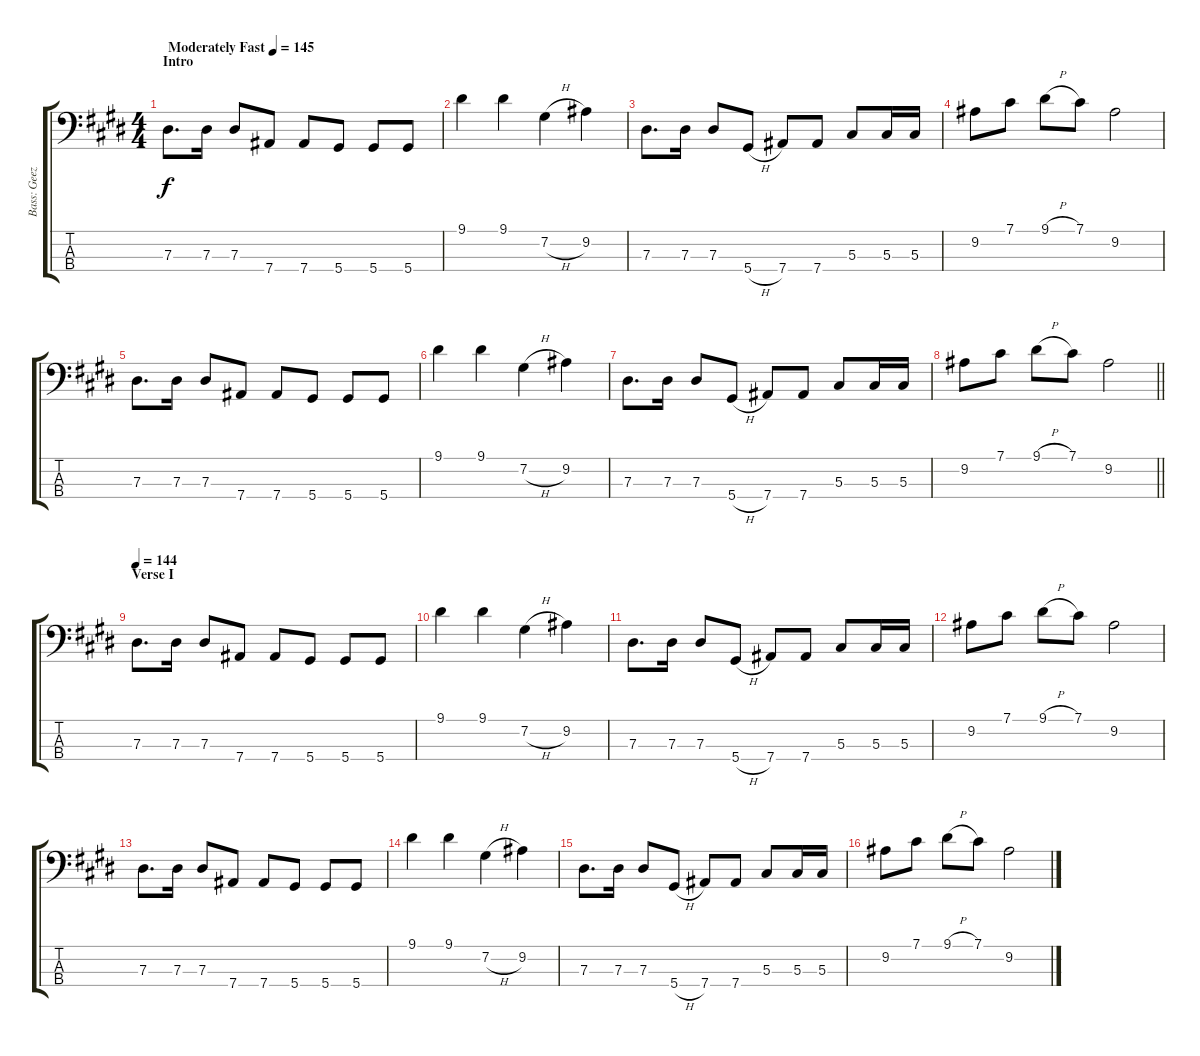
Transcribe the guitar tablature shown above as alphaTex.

\track ("Bass: Geezer" "Bass: Geez") {instrument electricbassfinger}
\staff {score tabs}
\tuning (Gb2 Db2 Ab1 Eb1) {hide}
\ts (4 4)
\section ("" "Intro")
\tempo (145 "Moderately Fast")
\clef f4
\ks e
7.3.8{d dy f instrument electricbassfinger} 7.3.16 7.3.8 7.4.8 7.4.8 5.4.8 5.4.8 5.4.8 |
9.1.4 9.1.4 7.2{h}.4 9.2.4 |
7.3.8{d} 7.3.16 7.3.8 5.4{h}.8 7.4.8 7.4.8 5.3.8 5.3.16 5.3.16 |
9.2.8 7.1.8 9.1{h}.8 7.1.8 9.2.2 |
7.3.8{d} 7.3.16 7.3.8 7.4.8 7.4.8 5.4.8 5.4.8 5.4.8 |
9.1.4 9.1.4 7.2{h}.4 9.2.4 |
7.3.8{d} 7.3.16 7.3.8 5.4{h}.8 7.4.8 7.4.8 5.3.8 5.3.16 5.3.16 |
\barLineRight lightlight
9.2.8 7.1.8 9.1{h}.8 7.1.8 9.2.2 |
\section ("" "Verse I")
\tempo 144
7.3.8{d} 7.3.16 7.3.8 7.4.8 7.4.8 5.4.8 5.4.8 5.4.8 |
9.1.4 9.1.4 7.2{h}.4 9.2.4 |
7.3.8{d} 7.3.16 7.3.8 5.4{h}.8 7.4.8 7.4.8 5.3.8 5.3.16 5.3.16 |
9.2.8 7.1.8 9.1{h}.8 7.1.8 9.2.2 |
7.3.8{d} 7.3.16 7.3.8 7.4.8 7.4.8 5.4.8 5.4.8 5.4.8 |
9.1.4 9.1.4 7.2{h}.4 9.2.4 |
7.3.8{d} 7.3.16 7.3.8 5.4{h}.8 7.4.8 7.4.8 5.3.8 5.3.16 5.3.16 |
9.2.8 7.1.8 9.1{h}.8 7.1.8 9.2.2
